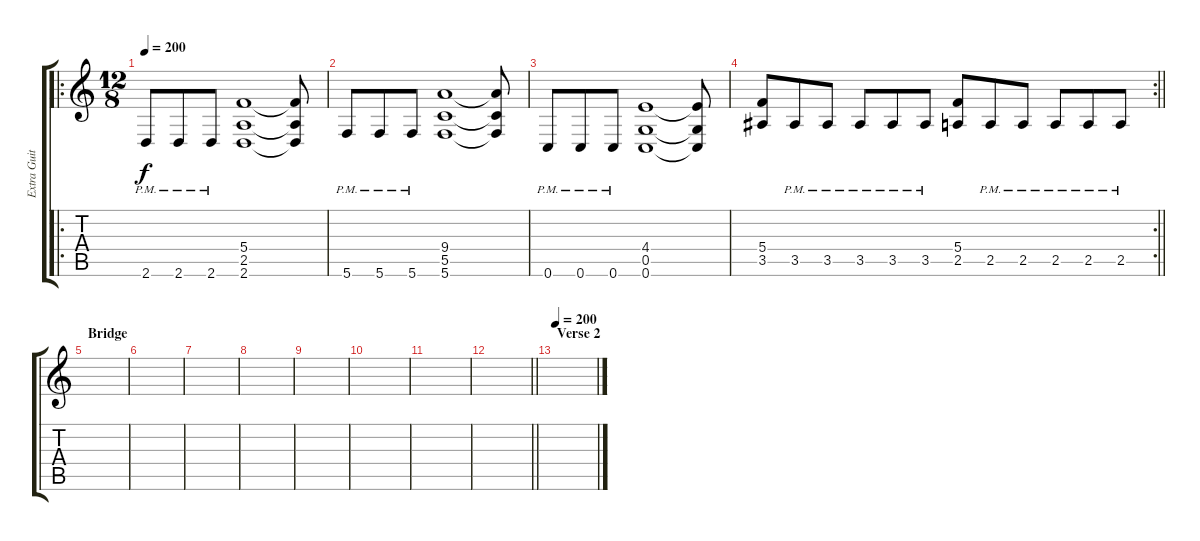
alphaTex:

\track ("Extra Guitar" "Extra Guit") {instrument distortionguitar}
\staff {score tabs}
\tuning (D4 A3 F3 C3 G2 C2) {hide}
\ro
\ts (12 8)
\tempo 200
\clef g2
\ks c
2.6{pm}.8{dy f volume 9} 2.6{pm}.8 2.6{pm}.8 (5.4 2.5 2.6).1 (5.4{t} 2.5{t} 2.6{t}).8 |
5.6{pm}.8 5.6{pm}.8 5.6{pm}.8 (9.4 5.5 5.6).1 (9.4{t} 5.5{t} 5.6{t}).8 |
0.6{pm}.8 0.6{pm}.8 0.6{pm}.8 (4.4 0.5 0.6).1 (4.4{t} 0.5{t} 0.6{t}).8 |
\rc 2
\barLineRight lightlight
(5.4 3.5).8 3.5{pm}.8 3.5{pm}.8 3.5{pm}.8 3.5{pm}.8 3.5{pm}.8 (5.4 2.5).8 2.5{pm}.8 2.5{pm}.8 2.5{pm}.8 2.5{pm}.8 2.5{pm}.8 |
\section ("" "Bridge")
|
|
|
|
|
|
|
\barLineRight lightlight
|
\section ("" "Verse 2")
\tempo 210
\tempo 200
